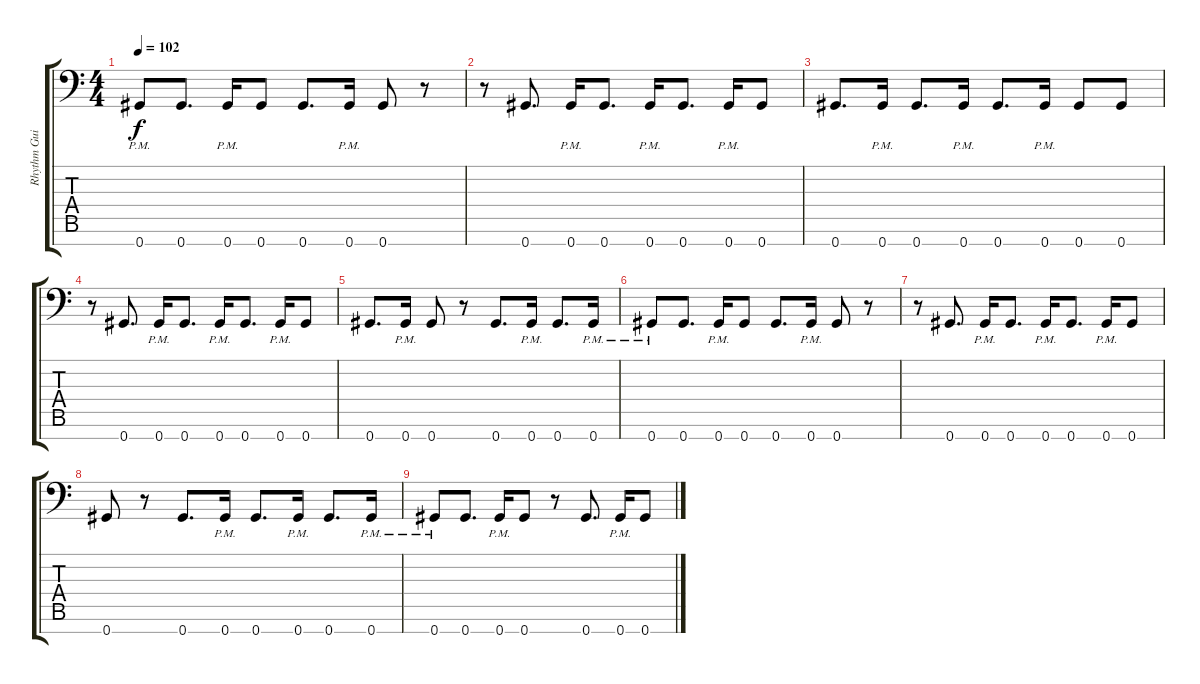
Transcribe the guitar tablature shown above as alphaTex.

\track ("Rhythm Guitar L" "Rhythm Gui") {instrument distortionguitar}
\staff {score tabs}
\tuning (Eb4 Bb3 Gb3 Db3 Ab2 Eb2 Ab1) {hide}
\ts (4 4)
\tempo 102
\clef f4
\ks c
0.7{pm}.8{dy f} 0.7.8{d} 0.7{pm}.16 0.7.8 0.7.8{d} 0.7{pm}.16 0.7.8 r.8 |
r.8{volume 3} 0.7.8{d} 0.7{pm}.16 0.7.8{d} 0.7{pm}.16 0.7.8{d} 0.7{pm}.16 0.7.8 |
0.7.8{d} 0.7{pm}.16 0.7.8{d} 0.7{pm}.16 0.7.8{d} 0.7{pm}.16 0.7.8 0.7.8 |
r.8 0.7.8{d} 0.7{pm}.16 0.7.8{d} 0.7{pm}.16 0.7.8{d} 0.7{pm}.16 0.7.8 |
0.7.8{d} 0.7{pm}.16 0.7.8 r.8 0.7.8{d} 0.7{pm}.16 0.7.8{d} 0.7{pm}.16 |
0.7{pm}.8{volume 0} 0.7.8{d} 0.7{pm}.16 0.7.8 0.7.8{d} 0.7{pm}.16 0.7.8 r.8 |
r.8 0.7.8{d} 0.7{pm}.16 0.7.8{d} 0.7{pm}.16 0.7.8{d} 0.7{pm}.16 0.7.8 |
0.7.8 r.8 0.7.8{d} 0.7{pm}.16 0.7.8{d} 0.7{pm}.16 0.7.8{d} 0.7{pm}.16 |
0.7{pm}.8 0.7.8{d} 0.7{pm}.16 0.7.8 r.8 0.7.8{d} 0.7{pm}.16 0.7.8
